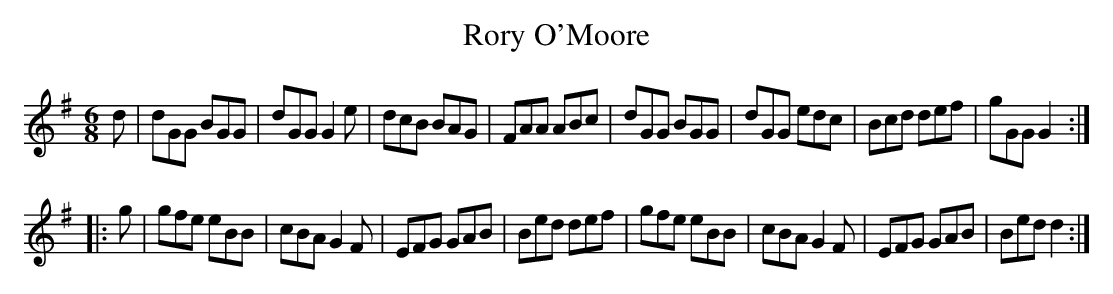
X:1
T:Rory O'Moore
M:6/8
L:1/8
K:G
d|dGG BGG|dGG G2e|dcB BAG|FAA ABc|dGG BGG|dGG edc|Bcd def|gGG G2::
g|gfe eBB|cBA G2F|EFG GAB|Bed def|gfe eBB|cBA G2F|EFG GAB|Bed d2:|
